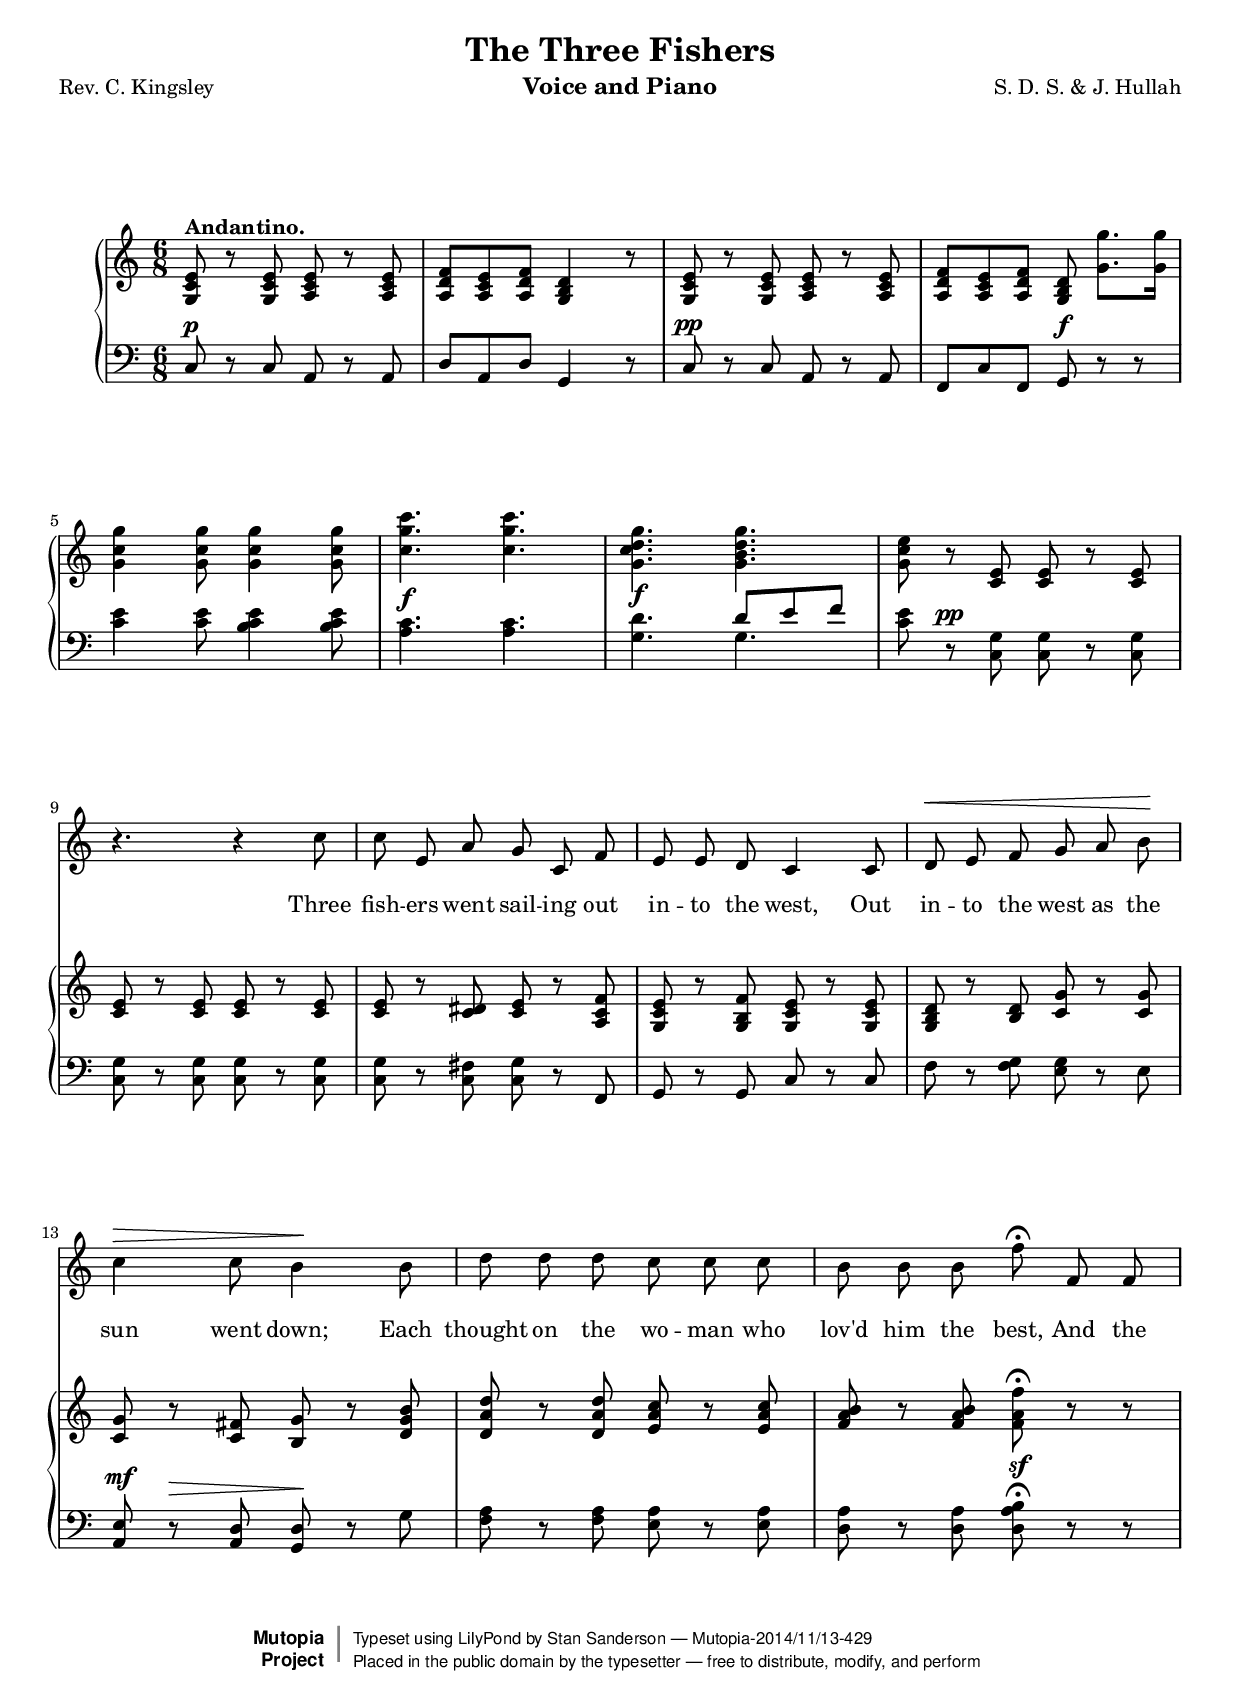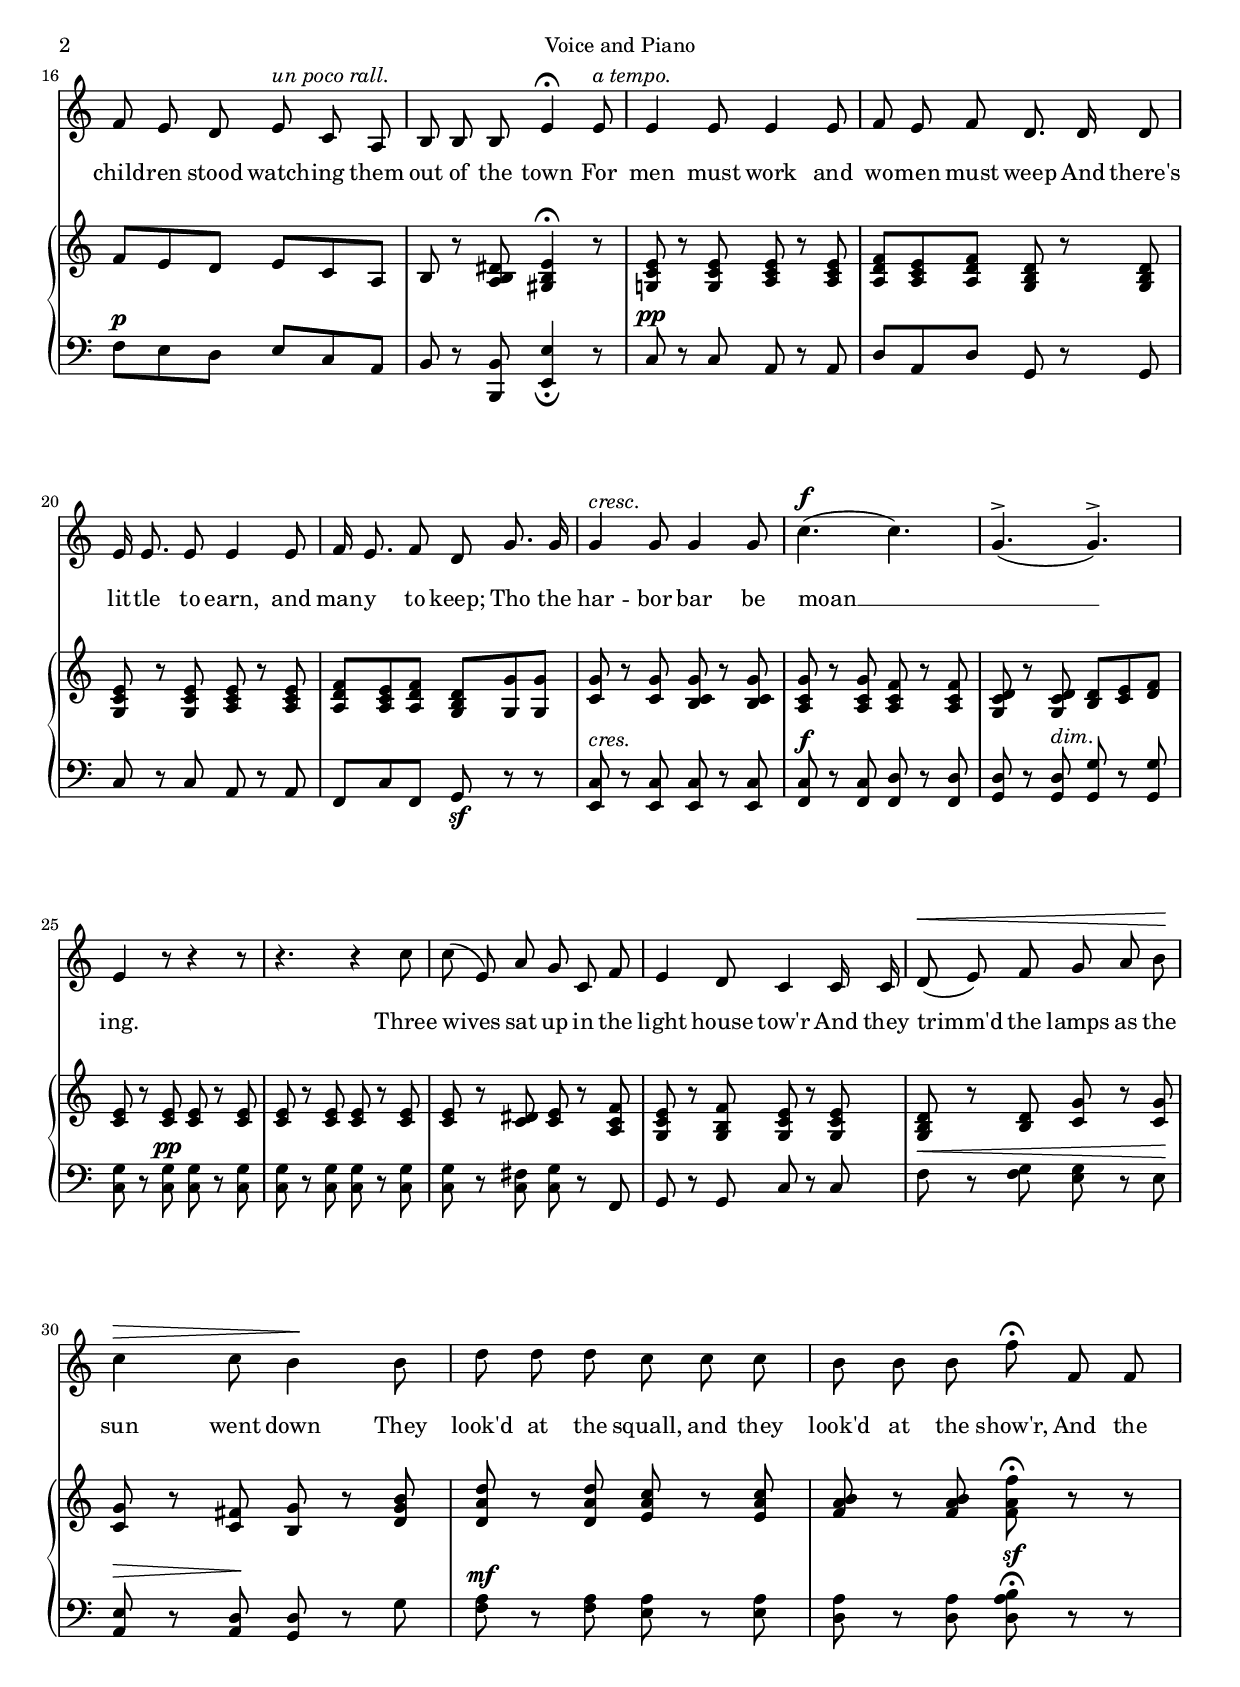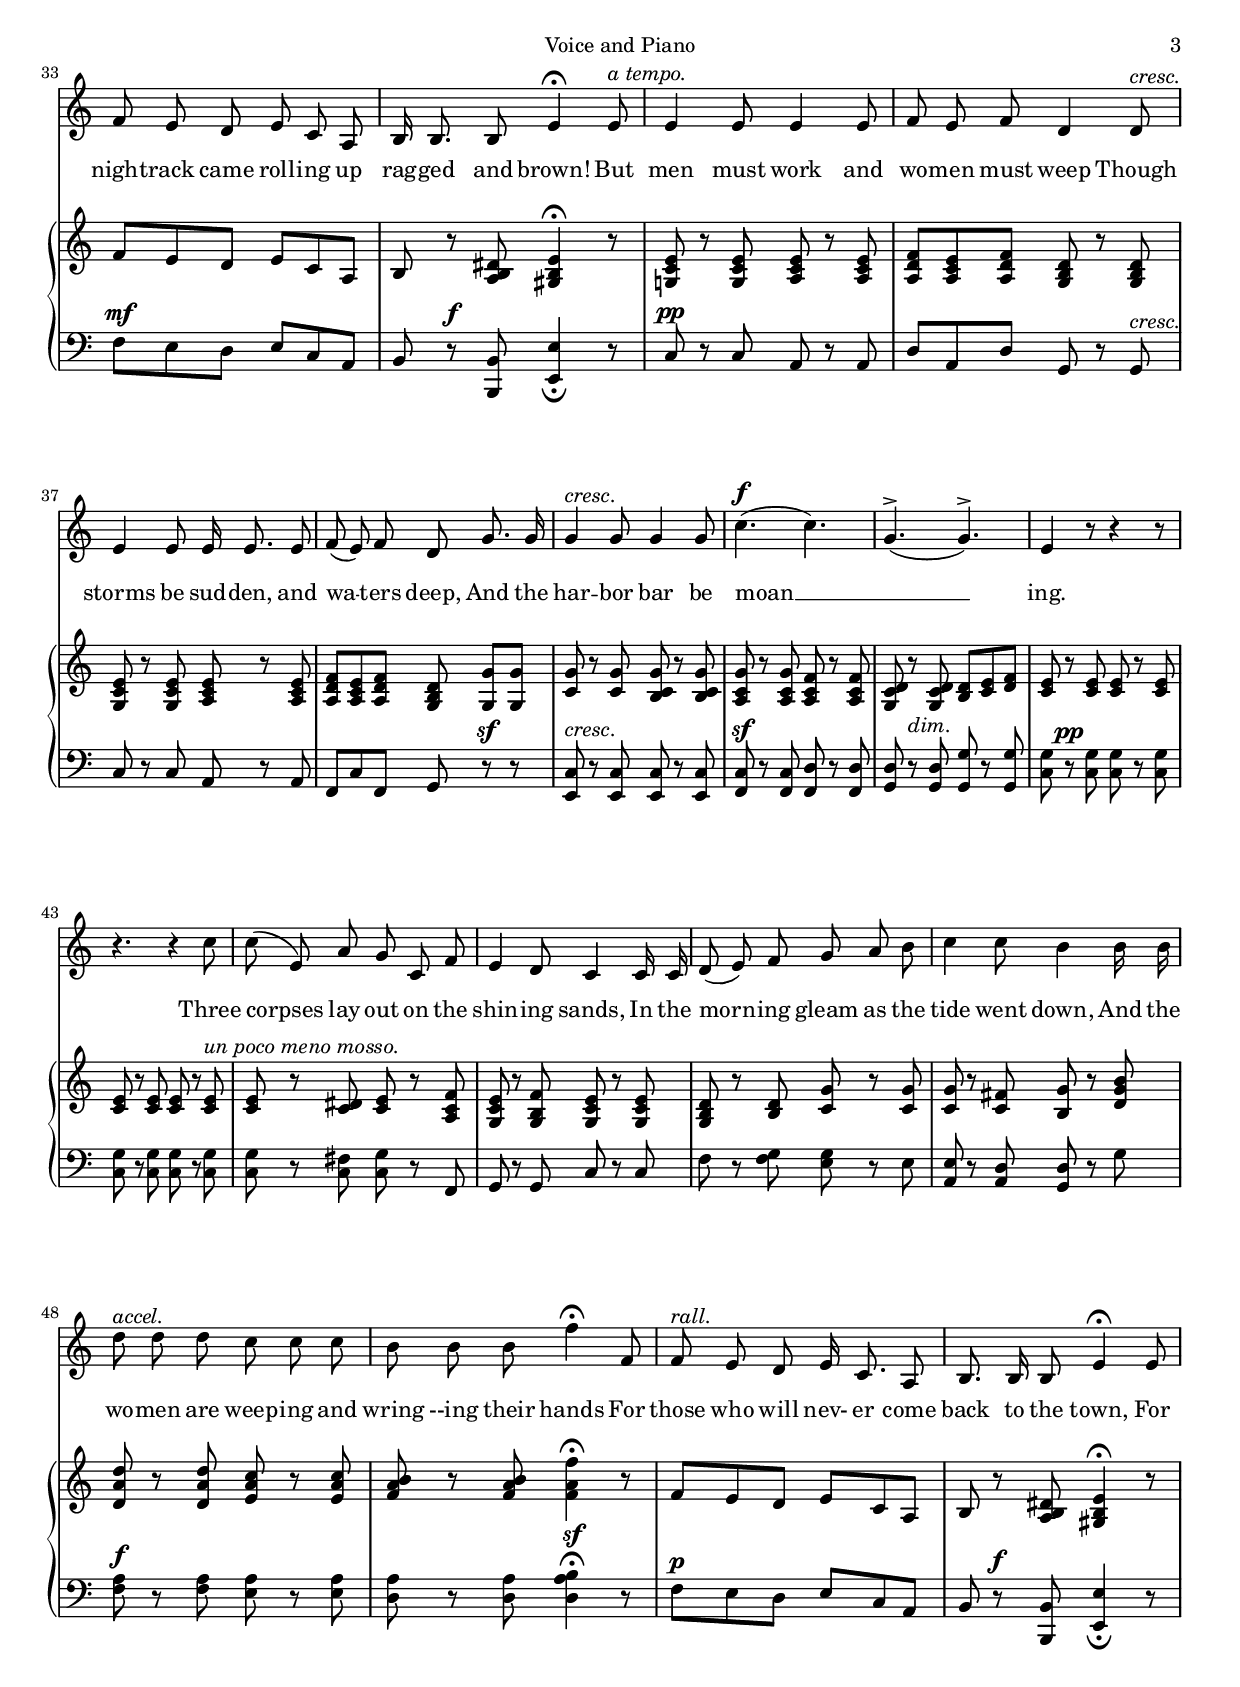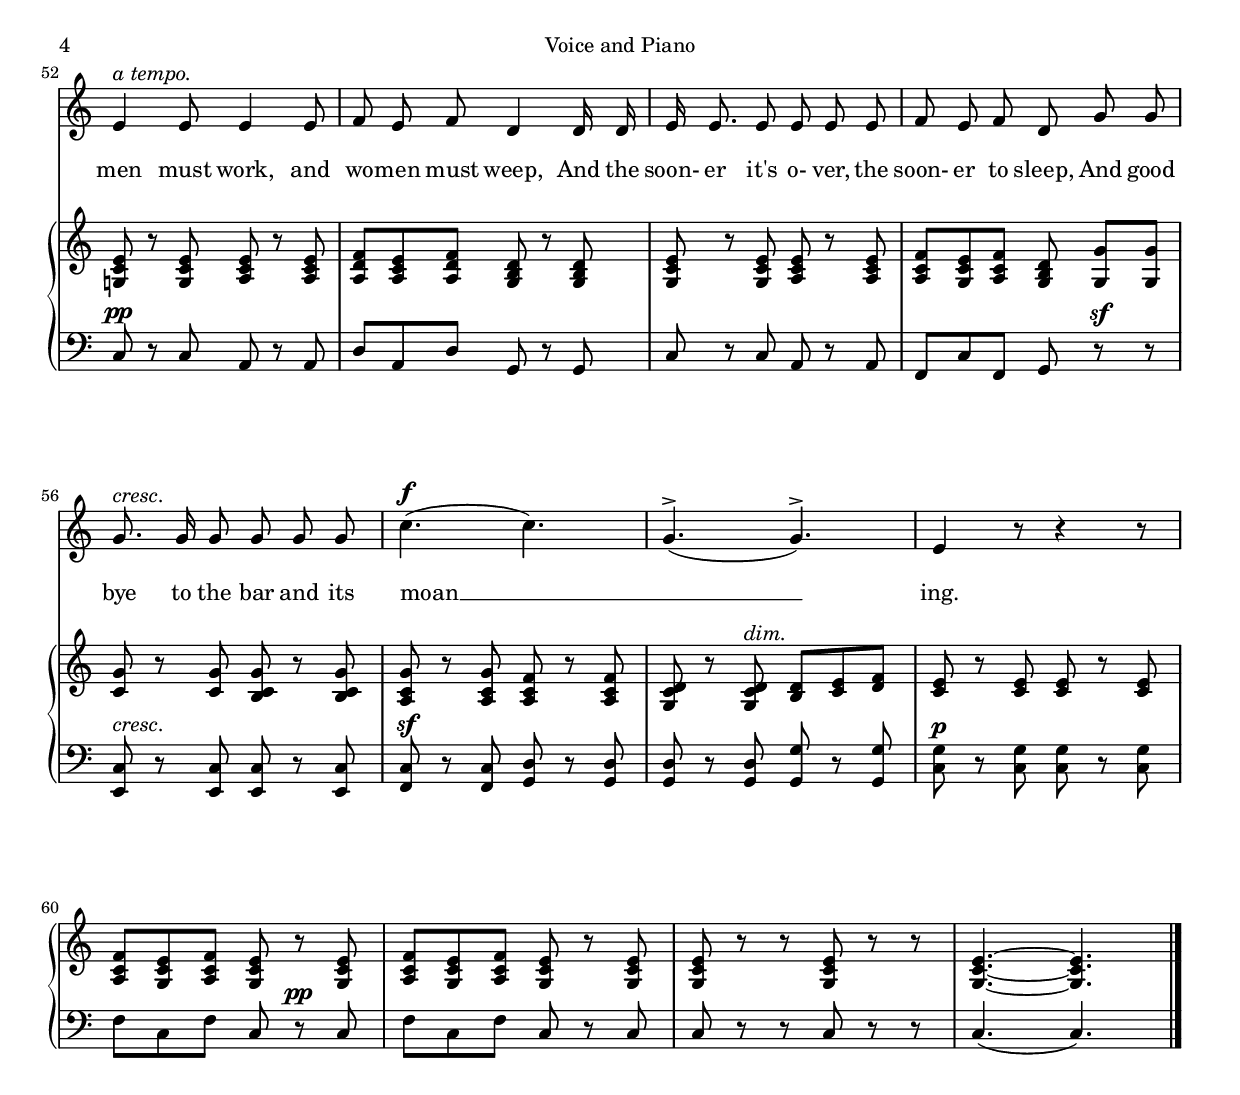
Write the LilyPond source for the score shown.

\version "2.18.2"
\include "english.ly"

#(set-global-staff-size 18)

\header {
  title = "The Three Fishers"
  composer = "S. D. S. & J. Hullah"
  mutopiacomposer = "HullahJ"
  poet = "Rev. C. Kingsley"
  instrument = "Voice and Piano"
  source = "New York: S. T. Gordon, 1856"
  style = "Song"
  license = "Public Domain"
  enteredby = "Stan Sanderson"
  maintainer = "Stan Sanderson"
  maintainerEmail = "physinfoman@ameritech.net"

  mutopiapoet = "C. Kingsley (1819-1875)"
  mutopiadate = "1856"
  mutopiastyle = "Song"
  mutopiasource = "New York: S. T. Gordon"

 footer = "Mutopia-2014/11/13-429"
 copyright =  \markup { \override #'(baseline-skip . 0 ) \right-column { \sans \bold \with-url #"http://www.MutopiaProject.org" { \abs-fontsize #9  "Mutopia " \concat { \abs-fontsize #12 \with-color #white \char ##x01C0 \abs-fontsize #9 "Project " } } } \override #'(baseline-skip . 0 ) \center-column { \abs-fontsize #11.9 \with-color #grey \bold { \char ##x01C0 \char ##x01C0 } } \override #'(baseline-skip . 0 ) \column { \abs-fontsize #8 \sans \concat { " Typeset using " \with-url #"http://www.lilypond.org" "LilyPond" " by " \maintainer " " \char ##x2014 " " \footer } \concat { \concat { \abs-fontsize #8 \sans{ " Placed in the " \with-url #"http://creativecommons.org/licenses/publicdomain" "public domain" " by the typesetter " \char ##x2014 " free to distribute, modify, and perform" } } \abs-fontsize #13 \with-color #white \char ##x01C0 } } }
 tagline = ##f
}

\paper {
  top-margin = 7 \mm
  % default vertical spacing values have been multiplied by 1.5, except where noted with **
  system-system-spacing = #'((basic-distance . 18) (minimum-distance . 12) (padding . 1.5))
  % defaults are 12, 8, and 1
  score-system-spacing = #'((basic-distance . 21) (minimum-distance . 12) (padding . 1.5))
  % defaults are 14, 8, and 1
  markup-system-spacing = #'((basic-distance . 7.5) (padding . 13))
  % defaults are 5 and 0.5**
  score-markup-spacing = #'((basic-distance . 18) (padding . 0.75))
  % defaults are 12 and 0.5
  markup-markup-spacing = #'((basic-distance . 1.5) (padding . 0.75))
  % defaults are 1 and 0.5
  top-system-spacing = #'((basic-distance . 1.5) (padding . 1.5))
  % defaults are 1 and 1
  top-markup-spacing = #'((basic-distance . 4) (padding 1.5))
  % defaults are none** and 1
  last-bottom-spacing = #'((basic-distance . 1.5) (padding . 7))
  % defaults are 1 and 1**
}

\layout {
  % #(set-paper-size = "letter")
  indent = 8 \mm
  % interscoreline = 4.0 \mm
  % default vertical spacing values have been multiplied by 1.5, except where noted with **
  \context {
    \Staff
    \override VerticalAxisGroup.default-staff-staff-spacing =
    #'((basic-distance . 13.5) (minimum-distance . 12) (padding . 1.5))
    % defaults are 9, 8, and 1
    \RemoveEmptyStaves
    \override VerticalAxisGroup.remove-first = ##t
  }
  \context {
    \Lyrics
    \override VerticalAxisGroup.nonstaff-relatedstaff-spacing =
    #'((basic-distance . 7.5) (padding . 0.75))
    % defaults are 5.5** and 0.5
    \override VerticalAxisGroup.nonstaff-unrelatedstaff-spacing.padding = #1.5
    % default is 1
  }
}


%% Spelling curiosities not corrected!

melody =  \relative c'' {
  \key c\major \time 6/8
  s4.*2*4 \break s4.*2*4 \break
  r4. r4 c8 | c e, a g c, f | e e d c4 c8 | d^\< e f g a b\! |
  c4^\> c8 b4\! b8 | d d d c c c | b b b f'\fermata f, f |
  f e d e^\markup {\italic "un poco rall."} c a |
  b b b e4\fermata e8^\markup {\italic "a tempo."} | e4 e8 e4 e8 |
  f8 e f d8. d16 d8 | e16 e8. e8 e4 e8 | f16 e8. f8 d g8. g16 |
  g4^\markup { \italic cresc. } g8 g4 g8 | c4.^\f(\melisma c) | g4.^>( g^>)\melismaEnd |

  e4 r8 r4 r8 |r4. r4 c'8 | c8( e,) a g c, f |
  e4 d8 c4 c16 c | d8^\<( e) f g a b\! | c4^\> c8 b4\! b8 |
  d8 d d c c c | b b b f'\fermata f, f |
  f e d e c a | b16 b8. b8 e4\fermata e8^\markup {\italic "a tempo."} | e4 e8 e4 e8 |
  f8 e f d4 d8^\markup { \italic cresc. } | e4 e8 e16 e8. e8 | f( e) f d g8. g16 |
  g4^\markup { \italic cresc. } g8 g4 g8 | c4.^\f(\melisma c) | g4.^>( g^>)\melismaEnd |

  e4 r8 r4 r8 |r4. r4 c'8 | c( e,) a g c, f | e4 d8 c4 c16 c | d8( e) f g a b |
  c4 c8 b4 b16 b | d8^\markup {\italic "accel."} d d c c c | b b b f'4\fermata f,8 |
  f8^\markup {\italic "rall."} e d e16 c8. a8 | b8. b16 b8 e4\fermata e8 |
  e4^\markup {\italic "a tempo."} e8 e4 e8 | f e f d4 d16 d |
  e16 e8. e8 e e e | f e f d g g | g8.^\markup {\italic "cresc."} g16 g8 g g g |
  c4.^\f(\melisma c) | g4.^>( g^>)\melismaEnd | e4 r8 r4 r8 |\break
}

textA = \lyricmode {
  Three fish -- ers went sail -- ing out in -- to the west, Out in -- to the west
  as the sun went down; Each thought on the wo -- man who lov'd him the best,
  And the child -- ren stood watch -- ing them out of the town
  For men must work and wo -- men must weep And there's lit -- tle to earn,
  and man -- y to keep; Tho the har -- bor bar be moan __ ing.
  Three wives sat up in the light house tow'r And they trimm'd the lamps
  as the sun went down They look'd at the squall, and they look'd at the show'r,
  And the night -- rack came roll -- ing up rag -- ged and brown!
  But men must work and wo -- men must weep Though storms be sud -- den,
  and wa -- ters deep, And the har -- bor bar be moan __ ing.
  Three corpses lay out on the shin -- ing sands, In the morn -- ing gleam as the
  tide went down, And the wo -- men are weep -- ing and wring --ing their hands
  For those who will nev- er come back to the town, For men must work,
  and wo -- men must weep, And the soon- er it's o- ver, the soon- er to sleep,
  And good bye to the bar and its moan __ ing.
}

%%%% page numbers refer to original edition

upper = \relative c' {
  \key c\major \time 6/8
  <g c e>8^\markup {\bold "Andantino."} r <g c e> <a c e> r <a c e> |
  <a d f>8 <a c e> <a d f> <g b d>4 r8 | <g c e> r <g c e> <a c e> r <a c e> |
  <a d f>8 <a c e> <a d f> <g b d> <g' g'>8.[ <g g'>16] |
  <g c g'>4 <g c g'>8 <g c g'>4 <g c g'>8 | <c g' c>4. <c g' c> | <g c d g> <g b d g> |
  <g c e>8 r <c, e> <c e> r <c e> |
  <c e> r <c e> <c e> r <c e> | <c e> r <c ds> <c e> r <a c f> |
  <g c e> r <g b f'> <g c e> r <g c e> | <g b d> r <b d> <c g'> r <c g'> |
  <c g'>8 r <c fs> <b g'> r <d g b> | <d a' d> r <d a' d> <e a c> r <e a c> |
  <f a b>8 r <f a b> <f a f'>\fermata r r |
  %% page2
  f8 e d e c a | b r <a b ds> <gs b e>4\fermata r8 | <g! c e> r <g c e> <a c e> r <a c e> |
  <a d f>8 <a c e> <a d f> <g b d> r <g b d> | <g c e> r <g c e> <a c e> r <a c e> |
  <a d f>8 <a c e> <a d f> <g b d> <g g'> <g g'> |
  <c g'>8 r <c g'> <b c g'> r <b c g'> | <a c g'> r <a c g'> <a c f> r <a c f> |
  <g c d> r <g c d> <b d> <c e> <d f> |
  <c e> r <c e> <c e> r <c e> | <c e> r <c e> <c e> r <c e> | <c e> r <c ds> <c e> r <a c f> |
%%% page 3
  <g c e>8 r <g b f'> <g c e> r <g c e> | <g b d> r <b d> <c g'> r <c g'> |
  <c g'> r <c fs> <b g'> r <d g b> |
  <d a' d> r <d a' d> <e a c> r <e a c> | <f a b> r <f a b> <f a f'>\fermata r r |
  f8 e d e c a | b r <a b ds> <gs b e>4\fermata r8 | <g! c e> r <g c e> <a c e> r <a c e> |
  <a d f>8 <a c e> <a d f> <g b d> r <g b d> | <g c e> r <g c e> <a c e> r <a c e> |
  <a d f>8 <a c e> <a d f> <g b d> <g g'>[ <g g'>] |
%%% page4
  <g' c,> r <g c,> <g c, b> r <g c, b> | <g c, a> r <g c, a> <f c a> r <f c a> |
  <d c g> r <d c g> <d b> <e c> <f d> |
  <e c> r <e c> <e c> r <e c> |
  \break % fixes markup spacing issue in next measure
  <e c> r <e c> <e c> r <e c>^\markup {\italic "un poco meno mosso."} |
  <e c> r <ds c> <e c> r <f c a> |
  <e c g> r <f b, g> <e c g> r <e c g> | <d b g> r <d b> <g c,> r <g c,> |
  <g c,> r <fs c> <g b,> r <b g d> |
  <d a d,> r <d a d,> <c a e> r <c a e> | <b a f> r <b a f> <f' a, f>4\fermata r8 |
  f, e d e c a |
%%% page 5
  b r <ds b a> <e b gs>4\fermata r8 | <e c g!> r <e c g> <e c a> r <e c a> |
  <f d a> <e c a> <f d a> <d b g> r <d b g> |
  <e c g> r < e c g> <e c a> r <e c a> | <f c a> <e c g> <f c a> <d b g> <g g,>[ <g g,>] |
  <g c,> r <g c,> <g c, b> r < g c, b> |
  <g c, a> r <g c, a> <f c a> r <f c a> | <d c g> r <d c g>^\markup { \italic dim. } <d b> <e c> <f d> |
  <e c> r <e c> <e c> r <e c> |
  <f c a> <e c g> <f c a> <e c g> r <e c g> | <f c a> <e c g> <f c a> <e c g> r <e c g> |
  <e c g> r r <e c g> r r | <e c g>4. ~ <e c g>
}

lower = \relative c {
  \key c\major \time 6/8
  c8^\p r c a r a | d a d g,4 r8 | c^\pp r c a r a | f c' f, g^\f r r |
  <c' e>4 <c e>8 <b c e>4 <b c e>8 | <a c>4.^\f <a c> | <g d'>^\f <<{ d'8 e f }\\{ g,4.}>> |
  <c e>8 r^\pp <c, g'> <c g'> r <c g'> |
  <c g'>8 r <c g'> <c g'> r <c g'> | <c g'> r <c fs> <c g'> r f, | g r g c r c |
  f r <f g> <e g> r e |
  <e a,>8^\mf r^\> <d a> <d g,>\! r g | <f a> r <f a> <e a> r <e a> |
  <d a'>8 r <d a'> <d a' b>^\sf\fermata r r
  %% page2
  f^\p e d e c a | b r <b b,> <e e,>4_\fermata r8 | c^\pp r c a r a |
  d a d g, r g | c r c a r a |f c' f, g\sf r r |
  <c e,>^\markup {\italic cres. } r <c e,> <c e,> r <c e,> | <c f,>^\f r <c f,> <d f,> r <d f,> |
  <d g,> r <d g,>^\markup { \italic dim. } <g g,> r <g g,> |
  <g c,> r <g c,>^\pp <g c,> r <g c,> | <g c,> r <g c,> <g c,> r <g c,> |
  <g c,> r <fs c> <g c,> r f, |
%%% page 3
  g8 r g c r c | f^\< r <f g> <e g> r e\! | <e a,>^\> r <d a>\! <d g,> r g |
  <f a>^\mf r <f a> <e a> r <e a> | <d a'>8 r <d a'> <d a' b>^\sf\fermata r r
  f^\mf e d e c a | b r^\f <b b,> <e e,>4_\fermata r8 | c^\pp r c a r a |
  d a d g, r g^\markup {\italic cresc. } | c r c a r a | f c' f, g r^\sf r
%%% page 4
  <c e,>^\markup {\italic cresc. } r <c e,> <c e,> r <c e,> | <c f,>^\sf r <c f,> <d f,> r <d f,> |
  <d g,> r^\markup {\italic dim. } <d g,> <g g,> r <g g,> |
  <g c,> r^\pp <g c,> <g c,> r <g c,> | <g c,> r <g c,> <g c,> r <g c,> |
  <g c,> r <fs c> <g c,> r f, |
  g r g c r c | f r <f g> <e g> r e | <e a,> r <d a> <d g,> r g |
  <f a>^\f r <f a> <e a> r <e a> | <d a'>8 r <d a'> <d a' b>4^\sf\fermata r8 |
  f^\p e d e c a |
%%% page 5
  b8 r^\f <b b,> <e e,>4_\fermata r8 | c^\pp r c a r a | d a d g, r g |
  c r c a r a | f c' f, g r^\sf r | <c e,>^\markup {\italic cresc. } r <c e,> <c e,> r <c e,> |
  <c f,>^\sf r <c f,> <d g,> r <d g,> | <d g,> r <d g,> <g g,> r <g g,> |
  <g c,>^\p r <g c,> <g c,> r <g c,> |
  f c f c r^\pp c |f c f c r c | c r r c r r | c4.( c) | \bar "|."
}

\score {
  <<
    \new Staff = "melodystaff" \with {
      midiInstrument = #"choir aahs"
    } <<
      \new Voice = "mel" {
        \autoBeamOff
        \melody
      }
      \lyricsto mel \new Lyrics \textA
    >>

    \new PianoStaff <<
      \new Staff = "upper" \upper
      \new Staff = "lower" <<
        \clef bass
        \lower
      >>
    >>
  >>
  \layout { }
  \midi {
    \tempo 4. = 40
  }
}
